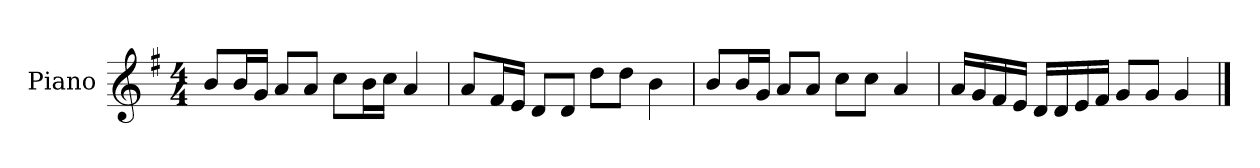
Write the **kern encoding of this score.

**kern
*part1
*staff1
*I"Piano
*I'P-no
*clefG2
*k[f#]
*M4/4
*MM90
=1
8b/L
16b/L
16g/JJ
8a/L
8a/J
8cc\L
16b\L
16cc\JJ
4a/
=2
8a/L
16f#/L
16e/JJ
8d/L
8d/J
8dd\L
8dd\J
4b\
=3
8b/L
16b/L
16g/JJ
8a/L
8a/J
8cc\L
8cc\J
4a/
=4
16a/LL
16g/
16f#/
16e/JJ
16d/LL
16d/
16e/
16f#/JJ
8g/L
8g/J
4g/
==
*-
